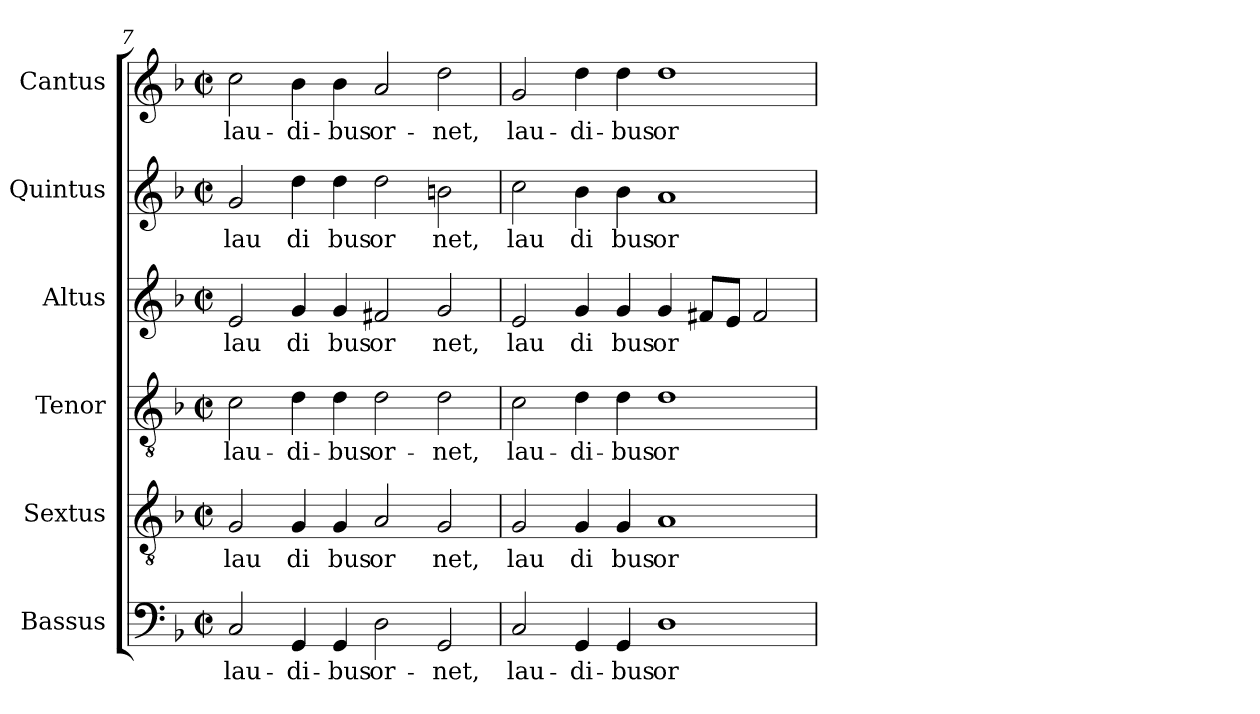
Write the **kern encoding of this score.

**kern	**text	**kern	**text	**kern	**text	**kern	**text	**kern	**text	**kern	**text
*part6	*part6	*part5	*part5	*part4	*part4	*part3	*part3	*part2	*part2	*part1	*part1
*staff6	*staff6	*staff5	*staff5	*staff4	*staff4	*staff3	*staff3	*staff2	*staff2	*staff1	*staff1
*I"Bassus	*	*I"Sextus	*	*I"Tenor	*	*I"Altus	*	*I"Quintus	*	*I"Cantus	*
*clefF4	*	*clefGv2	*	*clefGv2	*	*clefG2	*	*clefG2	*	*clefG2	*
*k[b-]	*	*k[b-]	*	*k[b-]	*	*k[b-]	*	*k[b-]	*	*k[b-]	*
*F:	*	*F:	*	*F:	*	*F:	*	*F:	*	*F:	*
*M2/2	*	*M2/2	*	*M2/2	*	*M2/2	*	*M2/2	*	*M2/2	*
*met(c|)	*	*met(c|)	*	*met(c|)	*	*met(c|)	*	*met(c|)	*	*met(c|)	*
=7	=7	=7	=7	=7	=7	=7	=7	=7	=7	=7	=7
!	!LO:LY:b:cj	!	!LO:LY:b:cj	!	!LO:LY:b:cj	!	!LO:LY:b:cj	!	!LO:LY:b:cj	!	!LO:LY:b:cj
2C/	lau-	2G/	lau	2c\	lau-	2e/	lau	2g/	lau	2cc\	lau-
!	!LO:LY:b:cj	!	!LO:LY:b:cj	!	!LO:LY:b:cj	!	!LO:LY:b:cj	!	!LO:LY:b:cj	!	!LO:LY:b:cj
4GG/	-di-	4G/	di	4d\	-di-	4g/	di	4dd\	di	4b-\	-di-
!	!LO:LY:b:cj	!	!LO:LY:b:cj	!	!LO:LY:b:cj	!	!LO:LY:b:cj	!	!LO:LY:b:cj	!	!LO:LY:b:cj
4GG/	-bus	4G/	bus	4d\	-bus	4g/	bus	4dd\	bus	4b-\	-bus
!	!LO:LY:b:cj	!	!LO:LY:b:cj	!	!LO:LY:b:cj	!	!LO:LY:b:cj	!	!LO:LY:b:cj	!	!LO:LY:b:cj
2D\	or-	2A/	or	2d\	or-	2f#X/	or	2dd\	or	2a/	or-
!	!LO:LY:b:cj	!	!LO:LY:b:cj	!	!LO:LY:b:cj	!	!LO:LY:b:cj	!	!LO:LY:b:cj	!	!LO:LY:b:cj
2GG/	-net,	2G/	net,	2d\	-net,	2g/	net,	2bn\	net,	2dd\	-net,
=8	=8	=8	=8	=8	=8	=8	=8	=8	=8	=8	=8
!	!LO:LY:b:cj	!	!LO:LY:b:cj	!	!LO:LY:b:cj	!	!LO:LY:b:cj	!	!LO:LY:b:cj	!	!LO:LY:b:cj
2C/	lau-	2G/	lau	2c\	lau-	2e/	lau	2cc\	lau	2g/	lau-
!	!LO:LY:b:cj	!	!LO:LY:b:cj	!	!LO:LY:b:cj	!	!LO:LY:b:cj	!	!LO:LY:b:cj	!	!LO:LY:b:cj
4GG/	-di-	4G/	di	4d\	-di-	4g/	di	4b-\	di	4dd\	-di-
!	!LO:LY:b:cj	!	!LO:LY:b:cj	!	!LO:LY:b:cj	!	!LO:LY:b:cj	!	!LO:LY:b:cj	!	!LO:LY:b:cj
4GG/	-bus	4G/	bus	4d\	-bus	4g/	bus	4b-\	bus	4dd\	-bus
!	!LO:LY:b:cj	!	!LO:LY:b:cj	!	!LO:LY:b:cj	!	!LO:LY:b:cj	!	!LO:LY:b:cj	!	!LO:LY:b:cj
1D	or-	1A	or	1d	or-	4g/	or	1a	or	1dd	or-
.	.	.	.	.	.	8f#X/L	.	.	.	.	.
.	.	.	.	.	.	8e/J	.	.	.	.	.
.	.	.	.	.	.	2f#/	.	.	.	.	.
=	=	=	=	=	=	=	=	=	=	=	=
*-	*-	*-	*-	*-	*-	*-	*-	*-	*-	*-	*-
